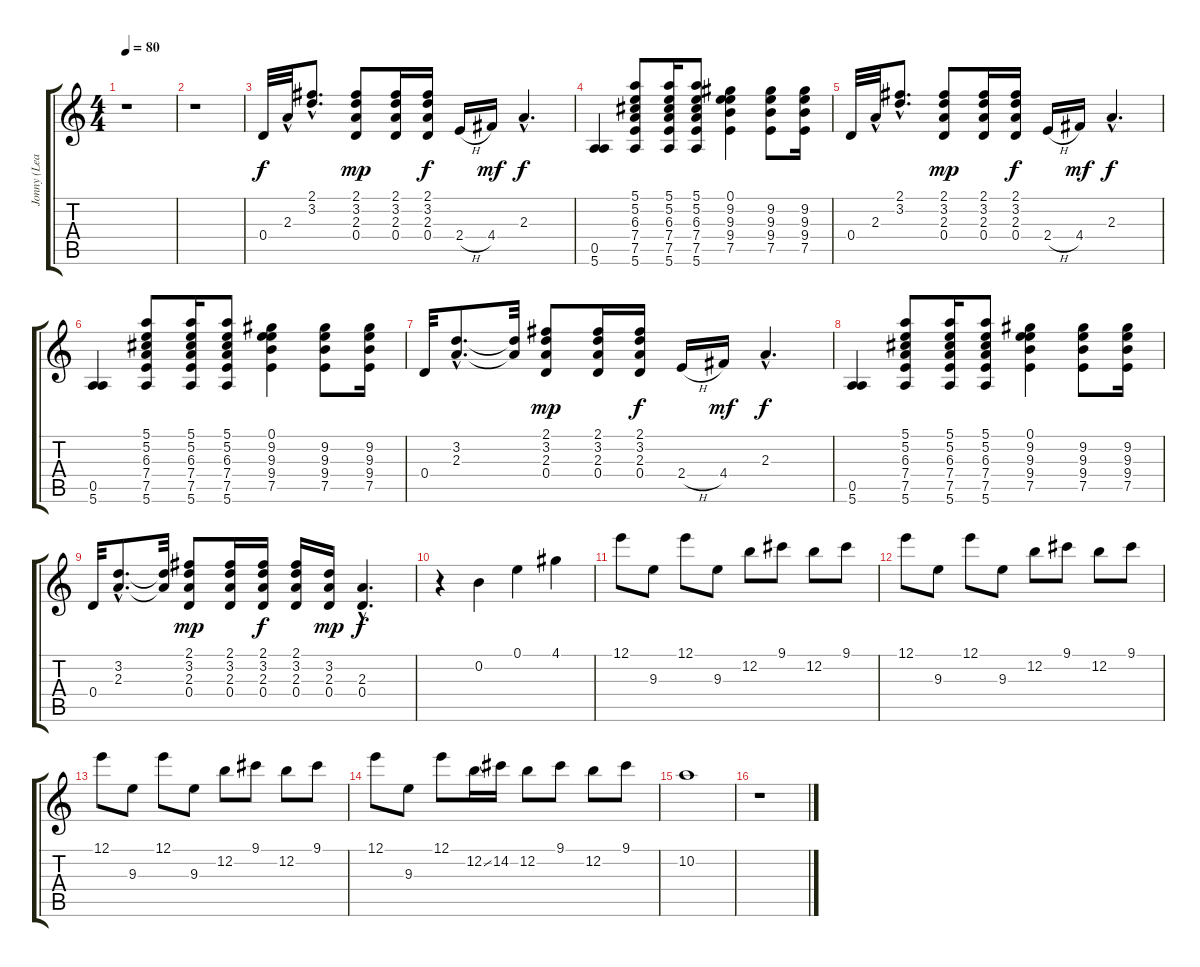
\track ("Jonny (Lead Guitar)" "Jonny (Lea") {instrument electricguitarclean}
\staff {score tabs}
\tuning (E4 B3 G3 D3 A2 E2) {hide}
\ts (4 4)
\tempo 80
\clef g2
\ks c
r.1{dy f} |
r.1 |
0.4.32 2.3{hac}.32 (2.1{hac} 3.2{hac}).8{d} (2.1 3.2 2.3 0.4).8{dy mp} (2.1 3.2 2.3 0.4).16 (2.1 3.2 2.3 0.4).16{dy f} 2.4{h}.16 4.4.16{dy mf} 2.3{hac}.4{d dy f} |
(0.5 5.6).4 (5.1 5.2 6.3 7.4 7.5 5.6).8 (5.1 5.2 6.3 7.4 7.5 5.6).16 (5.1 5.2 6.3 7.4 7.5 5.6).8 (0.1 9.2 9.3 9.4 7.5).4 (9.2 9.3 9.4 7.5).8 (9.2 9.3 9.4 7.5).16 |
0.4.32 2.3{hac}.32 (2.1{hac} 3.2{hac}).8{d} (2.1 3.2 2.3 0.4).8{dy mp} (2.1 3.2 2.3 0.4).16 (2.1 3.2 2.3 0.4).16{dy f} 2.4{h}.16 4.4.16{dy mf} 2.3{hac}.4{d dy f} |
(0.5 5.6).4 (5.1 5.2 6.3 7.4 7.5 5.6).8 (5.1 5.2 6.3 7.4 7.5 5.6).16 (5.1 5.2 6.3 7.4 7.5 5.6).8 (0.1 9.2 9.3 9.4 7.5).4 (9.2 9.3 9.4 7.5).8 (9.2 9.3 9.4 7.5).16 |
0.4.32 (3.2{hac} 2.3{hac}).8{d} (3.2{t} 2.3{t}).32 (2.1 3.2 2.3 0.4).8{dy mp} (2.1 3.2 2.3 0.4).16 (2.1 3.2 2.3 0.4).16{dy f} 2.4{h}.16 4.4.16{dy mf} 2.3{hac}.4{d dy f} |
(0.5 5.6).4 (5.1 5.2 6.3 7.4 7.5 5.6).8 (5.1 5.2 6.3 7.4 7.5 5.6).16 (5.1 5.2 6.3 7.4 7.5 5.6).8 (0.1 9.2 9.3 9.4 7.5).4 (9.2 9.3 9.4 7.5).8 (9.2 9.3 9.4 7.5).16 |
0.4.32 (3.2{hac} 2.3{hac}).8{d} (3.2{t} 2.3{t}).32 (2.1 3.2 2.3 0.4).8{dy mp} (2.1 3.2 2.3 0.4).16 (2.1 3.2 2.3 0.4).16{dy f} (2.1 3.2 2.3 0.4).16 (3.2 2.3 0.4).16{dy mp} (2.3{hac} 0.4).4{d dy f} |
r.4 0.2.4 0.1.4 4.1.4 |
12.1.8 9.3.8 12.1.8 9.3.8 12.2.8 9.1.8 12.2.8 9.1.8 |
12.1.8 9.3.8 12.1.8 9.3.8 12.2.8 9.1.8 12.2.8 9.1.8 |
12.1.8 9.3.8 12.1.8 9.3.8 12.2.8 9.1.8 12.2.8 9.1.8 |
12.1.8 9.3.8 12.1.8 12.2{ss}.16 14.2.16 12.2.8 9.1.8 12.2.8 9.1.8 |
10.2.1 |
r.1
